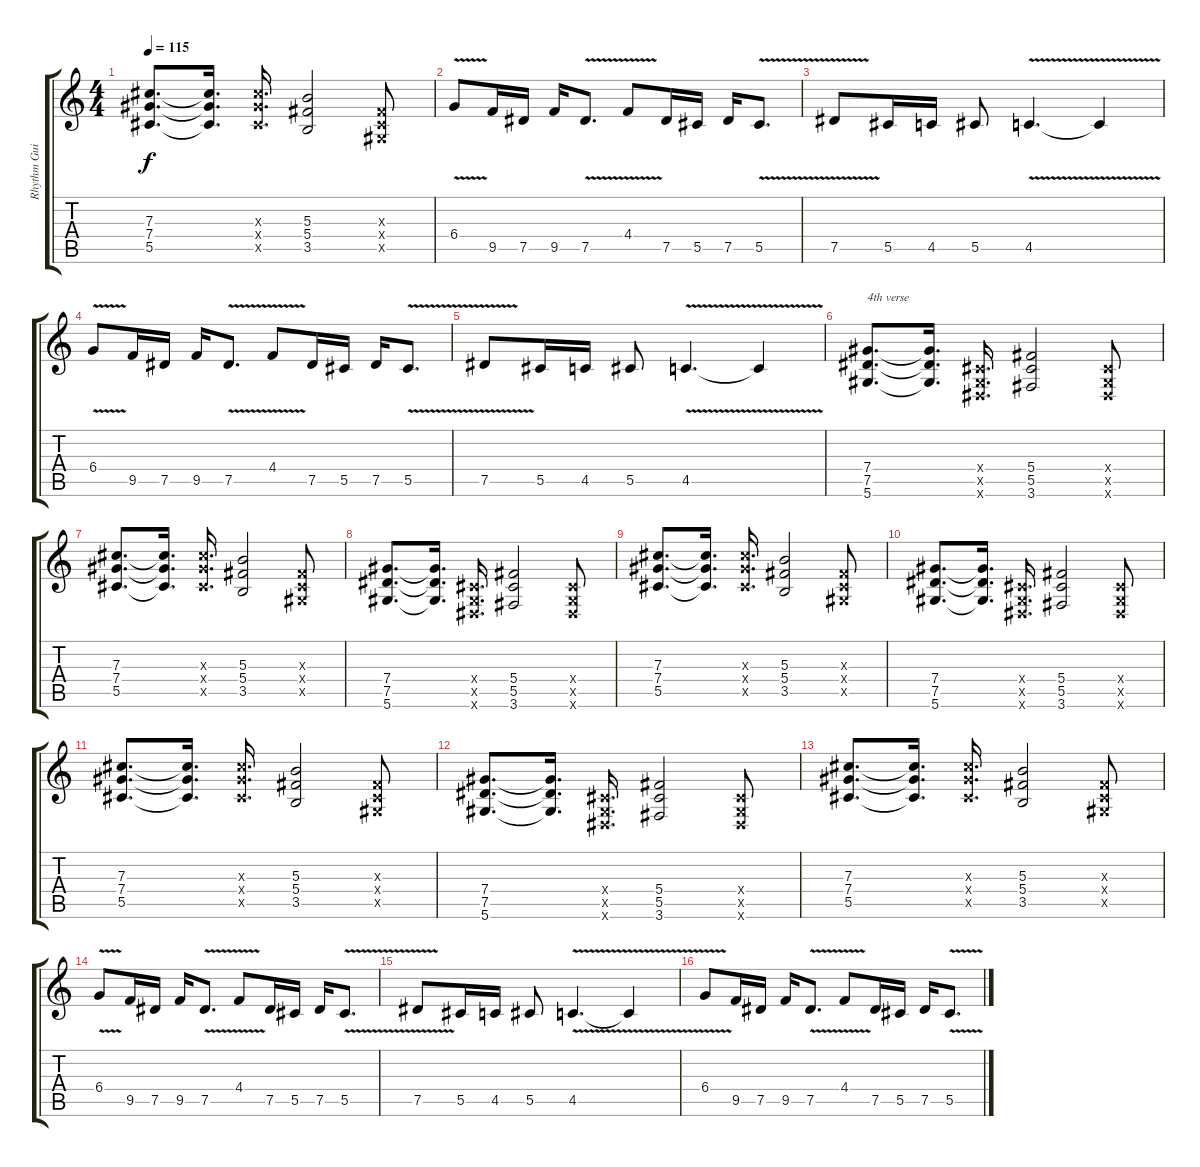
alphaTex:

\track ("Rhythm Guitar" "Rhythm Gui") {instrument distortionguitar}
\staff {score tabs}
\tuning (Eb4 Bb3 Gb3 Db3 Ab2 Eb2) {hide}
\ts (4 4)
\tempo 115
\clef g2
\ks c
(7.3 7.4 5.5).8{d dy f} (7.3{t} 7.4{t} 5.5{t}).16{d} (7.3{x} 7.4{x} 5.5{x}).16{d} (5.3 5.4 3.5).2 (0.3{x} 0.4{x} 0.5{x}).8 |
6.4{v}.8 9.5.16 7.5.16 9.5.16 7.5{v}.8{d} 4.4{v}.8 7.5.16 5.5.16 7.5.16 5.5{v}.8{d} |
7.5{v}.8 5.5.16 4.5.16 5.5.8 4.5{v}.4{d} 4.5{t}.4 |
6.4{v}.8 9.5.16 7.5.16 9.5.16 7.5{v}.8{d} 4.4{v}.8 7.5.16 5.5.16 7.5.16 5.5{v}.8{d} |
7.5{v}.8 5.5.16 4.5.16 5.5.8 4.5{v}.4{d} 4.5{t}.4 |
(7.4 7.5 5.6).8{d txt "4th verse"} (7.4{t} 7.5{t} 5.6{t}).16{d} (0.4{x} 0.5{x} 0.6{x}).16{d} (5.4 5.5 3.6).2 (0.4{x} 0.5{x} 0.6{x}).8 |
(7.3 7.4 5.5).8{d} (7.3{t} 7.4{t} 5.5{t}).16{d} (7.3{x} 7.4{x} 5.5{x}).16{d} (5.3 5.4 3.5).2 (0.3{x} 0.4{x} 0.5{x}).8 |
(7.4 7.5 5.6).8{d} (7.4{t} 7.5{t} 5.6{t}).16{d} (0.4{x} 0.5{x} 0.6{x}).16{d} (5.4 5.5 3.6).2 (0.4{x} 0.5{x} 0.6{x}).8 |
(7.3 7.4 5.5).8{d} (7.3{t} 7.4{t} 5.5{t}).16{d} (7.3{x} 7.4{x} 5.5{x}).16{d} (5.3 5.4 3.5).2 (0.3{x} 0.4{x} 0.5{x}).8 |
(7.4 7.5 5.6).8{d} (7.4{t} 7.5{t} 5.6{t}).16{d} (0.4{x} 0.5{x} 0.6{x}).16{d} (5.4 5.5 3.6).2 (0.4{x} 0.5{x} 0.6{x}).8 |
(7.3 7.4 5.5).8{d} (7.3{t} 7.4{t} 5.5{t}).16{d} (7.3{x} 7.4{x} 5.5{x}).16{d} (5.3 5.4 3.5).2 (0.3{x} 0.4{x} 0.5{x}).8 |
(7.4 7.5 5.6).8{d} (7.4{t} 7.5{t} 5.6{t}).16{d} (0.4{x} 0.5{x} 0.6{x}).16{d} (5.4 5.5 3.6).2 (0.4{x} 0.5{x} 0.6{x}).8 |
(7.3 7.4 5.5).8{d} (7.3{t} 7.4{t} 5.5{t}).16{d} (7.3{x} 7.4{x} 5.5{x}).16{d} (5.3 5.4 3.5).2 (0.3{x} 0.4{x} 0.5{x}).8 |
6.4{v}.8 9.5.16 7.5.16 9.5.16 7.5{v}.8{d} 4.4{v}.8 7.5.16 5.5.16 7.5.16 5.5{v}.8{d} |
7.5{v}.8 5.5.16 4.5.16 5.5.8 4.5{v}.4{d} 4.5{t}.4 |
6.4{v}.8 9.5.16 7.5.16 9.5.16 7.5{v}.8{d} 4.4{v}.8 7.5.16 5.5.16 7.5.16 5.5{v}.8{d}
